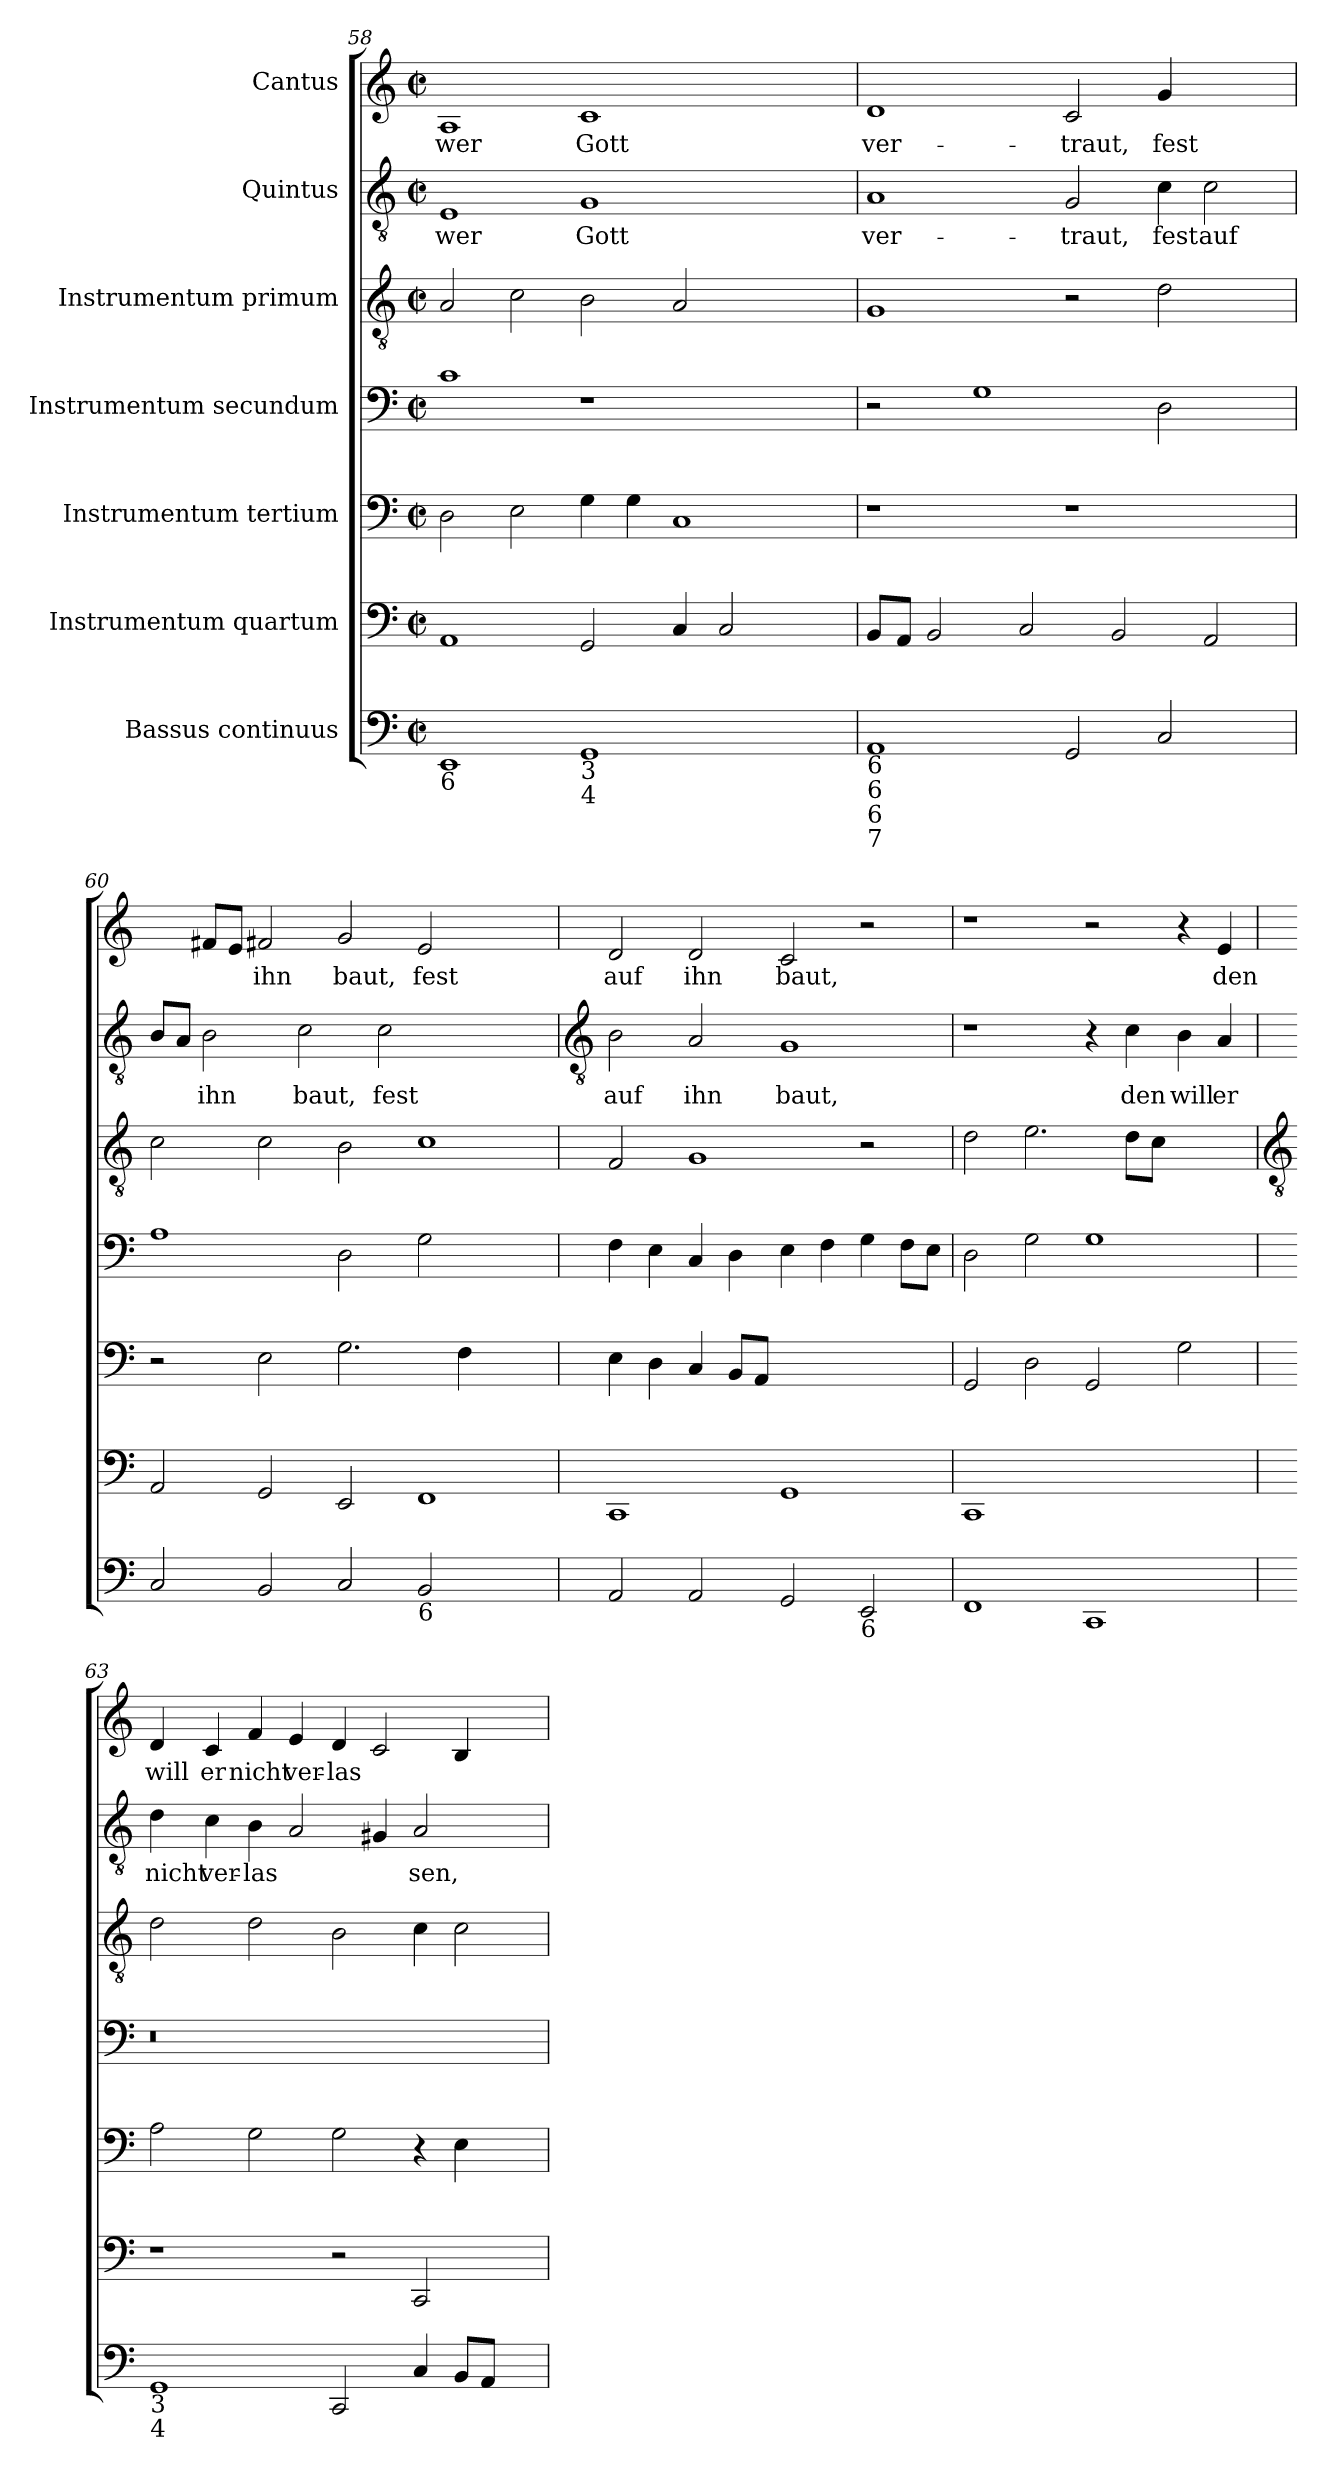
**kern	**kern	**kern	**kern	**kern	**kern	**text	**kern	**text
*part7	*part6	*part5	*part4	*part3	*part2	*part2	*part1	*part1
*staff7	*staff6	*staff5	*staff4	*staff3	*staff2	*staff2	*staff1	*staff1
*I"Bassus continuus	*I"Instrumentum quartum	*I"Instrumentum tertium	*I"Instrumentum secundum	*I"Instrumentum primum	*I"Quintus	*	*I"Cantus	*
!!LO:LB:g=z
*clefF4	*clefF4	*clefF4	*clefF4	*clefGv2	*clefGv2	*	*clefG2	*
*k[]	*k[]	*k[]	*k[]	*k[]	*k[]	*	*k[]	*
*C:	*C:	*C:	*C:	*C:	*C:	*	*C:	*
*M4/2	*M4/2	*M4/2	*M4/2	*M4/2	*M4/2	*	*M4/2	*
*met(c|)	*met(c|)	*met(c|)	*met(c|)	*met(c|)	*met(c|)	*	*met(c|)	*
=58	=58	=58	=58	=58	=58	=58	=58	=58
!LO:TX:b:t=6	!	!	!	!	!	!	!	!
!	!	!	!	!	!	!LO:LY:b	!	!LO:LY:b
1EE	1AA	2D	1c	2A	1E	wer	1A	wer
.	.	2E	.	2c	.	.	.	.
!LO:TX:b:t=3	!	!	!	!	!	!	!	!
!LO:TX:b:t=4	!	!	!	!	!	!	!	!
!	!	!	!	!	!	!LO:LY:b	!	!LO:LY:b
1GG	2GG	4G	1r	2B	1G	Gott	1c	Gott
.	.	4G	.	.	.	.	.	.
.	4C	1C	.	2A	.	.	.	.
.	2C	.	.	.	.	.	.	.
2ryy	.	.	2ryy	2ryy	2ryy	.	2ryy	.
.	4ryy	.	.	.	.	.	.	.
=59	=59	=59	=59	=59	=59	=59	=59	=59
!LO:TX:b:t=6	!	!	!	!	!	!	!	!
!LO:TX:b:t=6	!	!	!	!	!	!	!	!
!LO:TX:b:t=6	!	!	!	!	!	!	!	!
!LO:TX:b:t=7	!	!	!	!	!	!	!	!
!	!	!	!	!	!	!LO:LY:b	!	!LO:LY:b
1AA	8BBL	1r	2r	1G	1A	ver-	1d	ver-
.	8AAJ	.	.	.	.	.	.	.
.	2BB	.	.	.	.	.	.	.
.	.	.	1G	.	.	.	.	.
.	2C	.	.	.	.	.	.	.
!	!	!	!	!	!	!LO:LY:b	!	!LO:LY:b
2GG	.	1r	.	2r	2G	-traut,	2c	-traut,
.	2BB	.	.	.	.	.	.	.
!	!	!	!	!	!	!LO:LY:b	!	!LO:LY:b
2C	.	.	2D	2d	4c	fest	4g	fest
!	!	!	!	!	!	!LO:LY:b	!	!LO:LY:b
.	2AA	.	.	.	2c	auf	[4gyy	auf_
4ryy	.	4ryy	4ryy	4ryy	.	.	4ryy	.
!!LO:LB:g=z
=60	=60	=60	=60	=60	=60	=60	=60	=60
2C	2AA	2r	1A	2c	8BL	.	4gyy]	.
.	.	.	.	.	8AJ	.	.	.
!	!	!	!	!	!	!LO:LY:b	!	!
.	.	.	.	.	2B	ihn	8f#XL	.
.	.	.	.	.	.	.	8eJ	.
!	!	!	!	!	!	!	!	!LO:LY:b
2BB	2GG	2E	.	2c	.	.	2f#X	ihn
!	!	!	!	!	!	!LO:LY:b	!	!
.	.	.	.	.	2c	baut,	.	.
!	!	!	!	!	!	!	!	!LO:LY:b
2C	2EE	2.G	2D	2B	.	.	2g	baut,
!	!	!	!	!	!	!LO:LY:b	!	!
.	.	.	.	.	2c	fest	.	.
!LO:TX:b:t=6	!	!	!	!	!	!	!	!
!	!	!	!	!	!	!	!	!LO:LY:b
2BB	1FF	.	2G	1c	.	.	2e	fest
.	.	4F	.	.	2.ryy	.	.	.
2ryy	.	2ryy	2ryy	.	.	.	2ryy	.
!!LO:LB:g=z
=61	=61	=61	=61	=61	=61	=61	=61	=61
*	*	*	*	*	*clefGv2	*	*	*
!	!	!	!	!	!	!LO:LY:b	!	!LO:LY:b
2AA	1CC	4E	4F	2F	2B	auf	2d	auf
.	.	4D	4E	.	.	.	.	.
!	!	!	!	!	!	!LO:LY:b	!	!LO:LY:b
2AA	.	4C	4C	1G	2A	ihn	2d	ihn
.	.	8BBL	4D	.	.	.	.	.
.	.	8AAJ	.	.	.	.	.	.
!	!	!	!	!	!	!LO:LY:b	!	!LO:LY:b
2GG	1GG	1ryy	4E	.	1G	baut,	2c	baut,
.	.	.	4F	.	.	.	.	.
!LO:TX:b:t=6	!	!	!	!	!	!	!	!
2EE	.	.	4G	2r	.	.	2r	.
.	.	.	8FL	.	.	.	.	.
.	.	.	8EJ	.	.	.	.	.
!!LO:LB:g=z
=62	=62	=62	=62	=62	=62	=62	=62	=62
1FF	1CC	2GG	2D	2d	1r	.	1r	.
.	.	2D	2G	2.e	.	.	.	.
1CC	1ryy	2GG	1G	.	4r	.	2r	.
!	!	!	!	!	!	!LO:LY:b	!	!
.	.	.	.	8dL	4c	den	.	.
.	.	.	.	8cJ	.	.	.	.
!	!	!	!	!	!	!LO:LY:b	!	!
.	.	2G	.	2ryy	4B	will	4r	.
!	!	!	!	!	!	!LO:LY:b	!	!LO:LY:b
.	.	.	.	.	4A	er	4e	den
!!LO:LB:g=z
=63	=63	=63	=63	=63	=63	=63	=63	=63
*	*	*	*	*clefGv2	*	*	*	*
!LO:TX:b:t=3	!	!	!	!	!	!	!	!
!LO:TX:b:t=4	!	!	!	!	!	!	!	!
!	!	!	!	!	!	!LO:LY:b	!	!LO:LY:b
1GG	1r	2A	0r	2d	4d	nicht	4d	will
!	!	!	!	!	!	!LO:LY:b	!	!LO:LY:b
.	.	.	.	.	4c	ver-	4c	er
!	!	!	!	!	!	!LO:LY:b	!	!LO:LY:b
.	.	2G	.	2d	4B	-las	4f	nicht
!	!	!	!	!	!	!	!	!LO:LY:b
.	.	.	.	.	2A	.	4e	ver-
!	!	!	!	!	!	!	!	!LO:LY:b
2CC	2r	2G	.	2B	.	.	4d	-las
.	.	.	.	.	4G#X	.	2c	.
!	!	!	!	!	!	!LO:LY:b	!	!
4C	2CC	4r	.	4c	2A	sen,	.	.
8BBL	.	4E	.	2c	.	.	4B	.
8AAJ	.	.	.	.	.	.	.	.
4ryy	4ryy	4ryy	4ryy	.	4ryy	.	4ryy	.
=	=	=	=	=	=	=	=	=
*-	*-	*-	*-	*-	*-	*-	*-	*-
